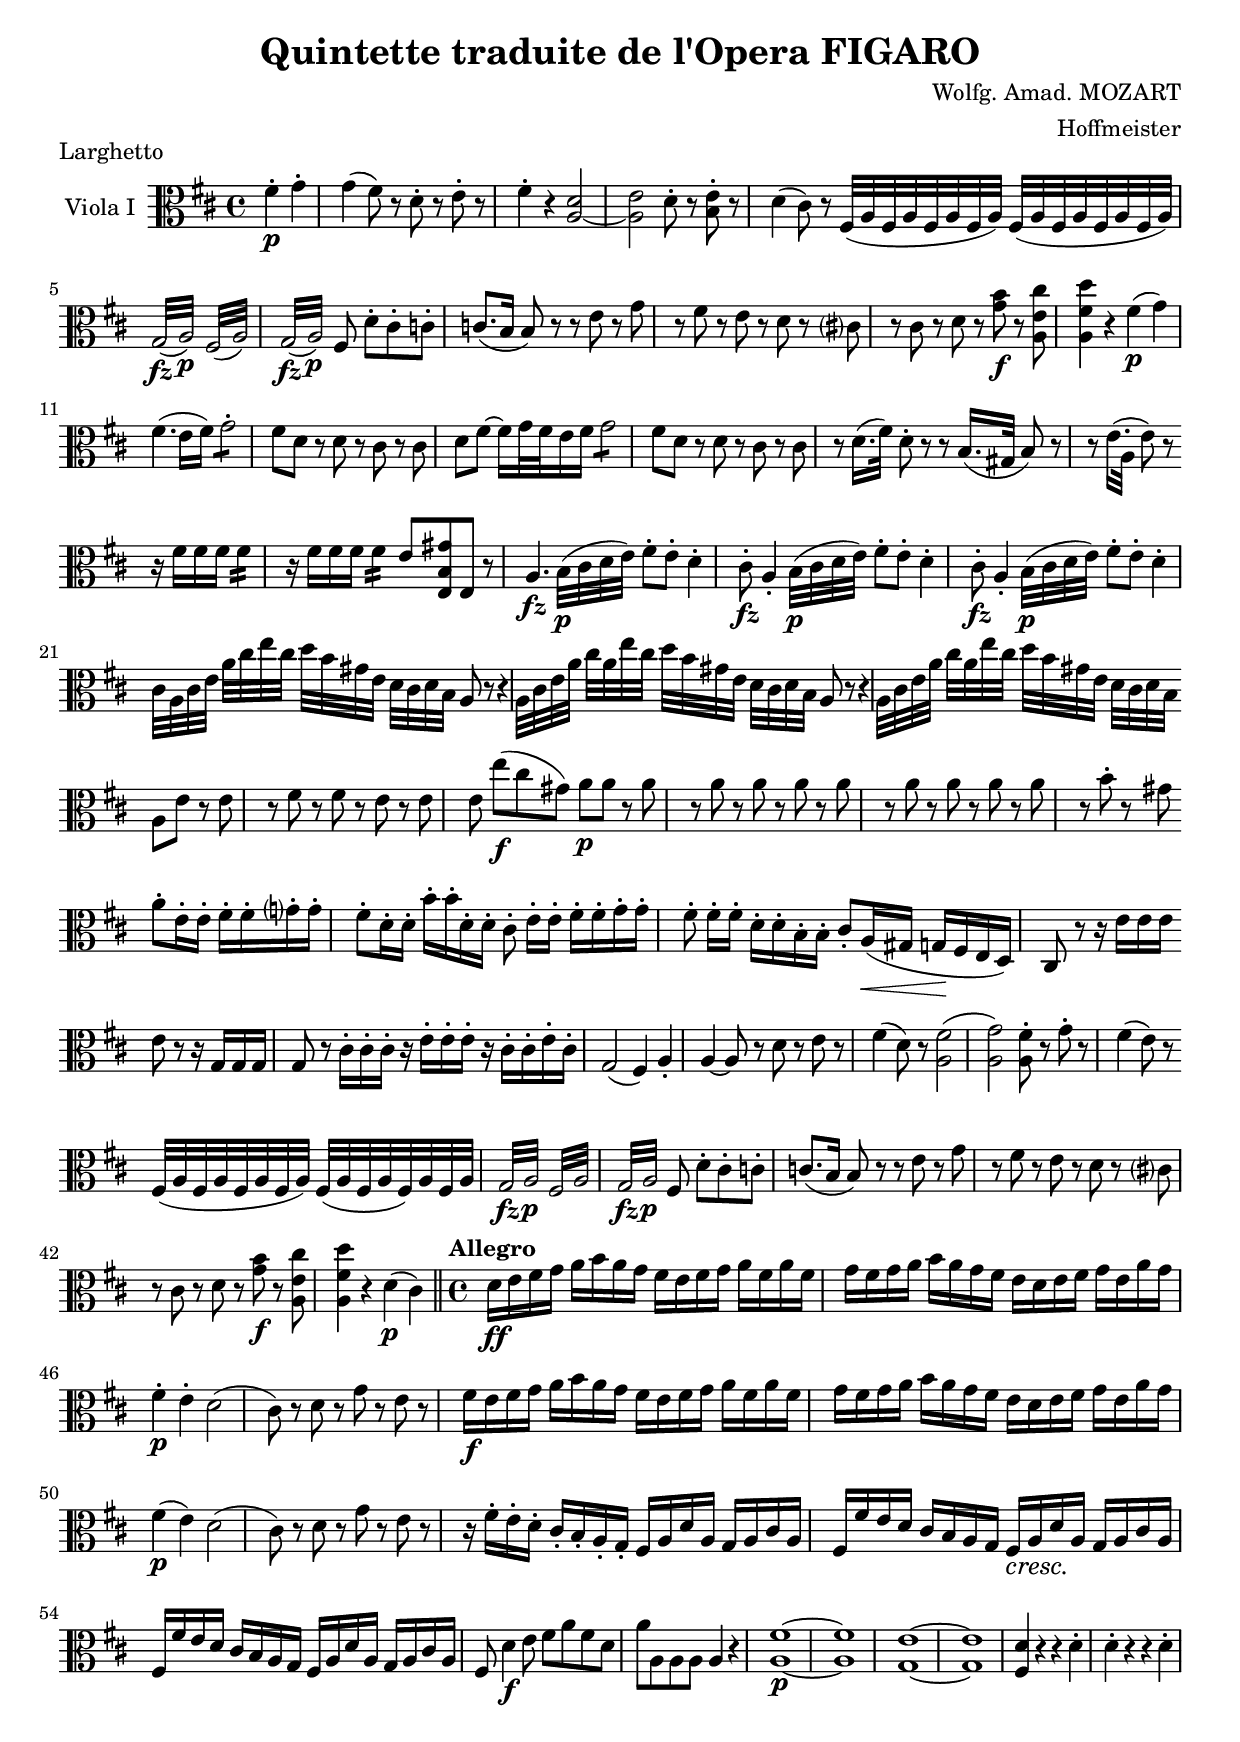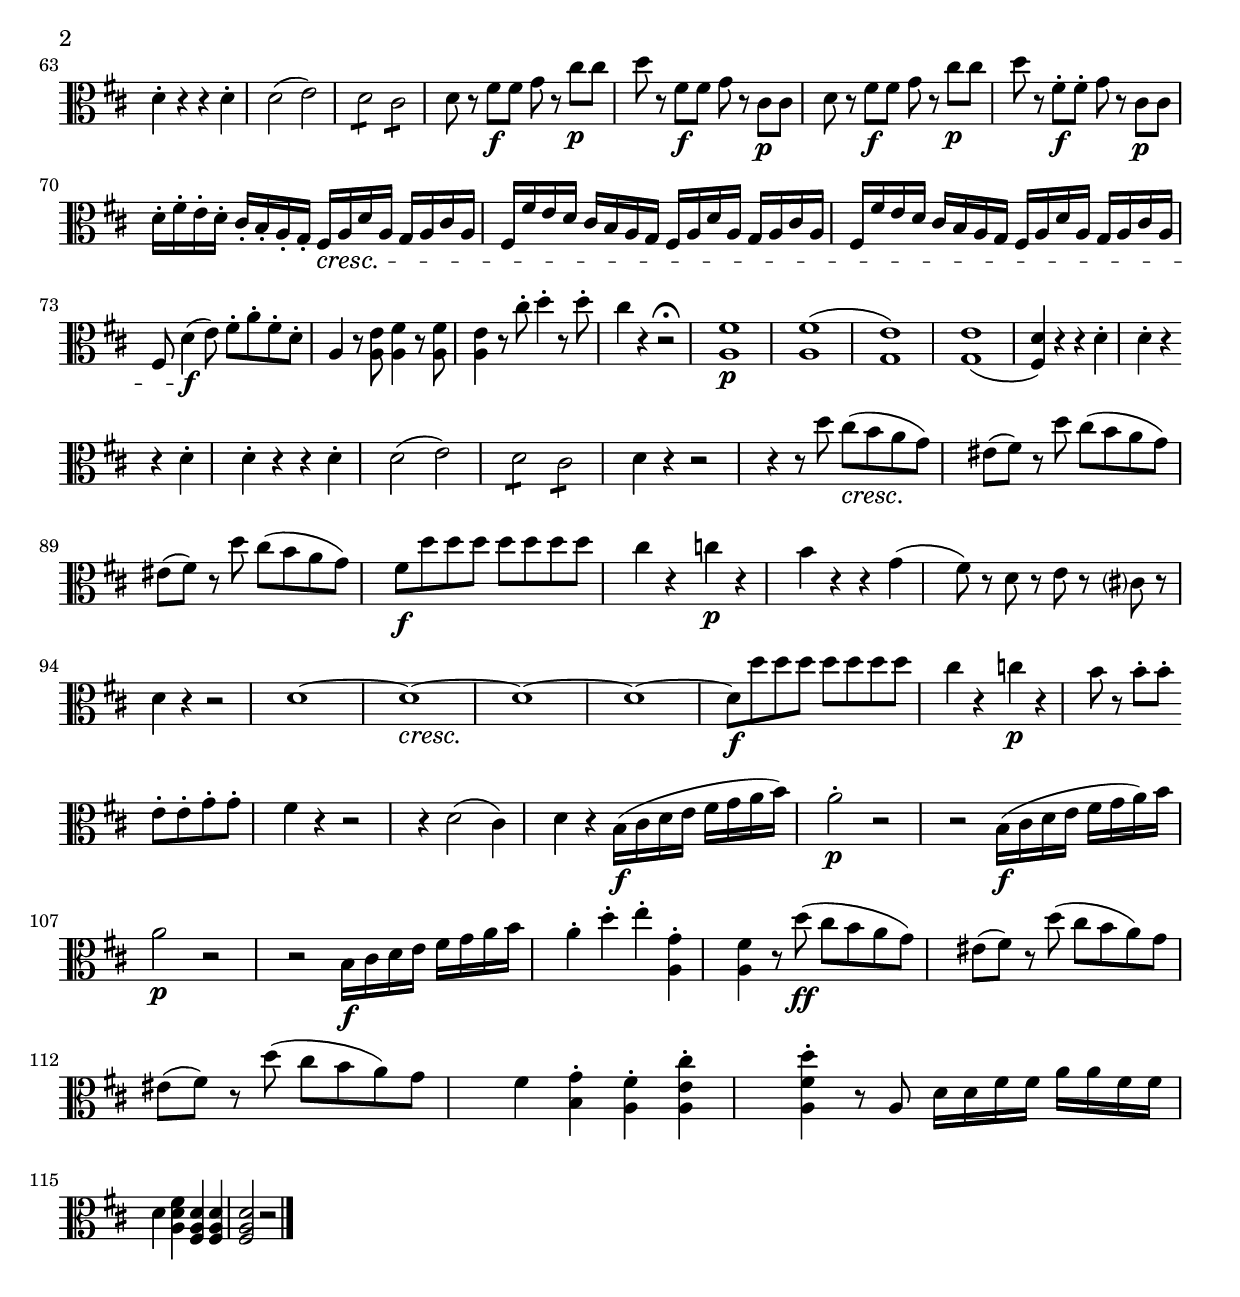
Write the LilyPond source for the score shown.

\version "2.18.2"
\language "english"

\header {
  title = "Quintette traduite de l'Opera FIGARO"
  composer = "Wolfg. Amad. MOZART"
  arranger = "Hoffmeister"
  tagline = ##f
}

\include "defs.ily"
\version "2.18.2"
\language "english"

violaI = \relative c' {
  \clef alto \key d \major \time 4/4
  \partial 2 fs4-.-\p g-. |
  g( fs8) r d-. r e-. r |
  fs4-. r <a, d>2~ |
  <a e'> d8-. r <b e>-. r |
  d4( cs8) r fs,32( a fs a fs a fs a) fs( a fs a fs a fs a) | \obr
  %% original line 2
  \repeat tremolo 8 { g32(-\fz a)-\p } \repeat tremolo 8 { fs( a) } |
  \repeat tremolo 8 { g32(-\fz a)-\p } fs8 d'-.[ cs-. c-.] |
  c8.( b16 b8) r r e r g |
  r fs r e r d r cs? |
  %% NOTE: original has an extra 8th rest (at the end?) of the bar.
  r cs r d r <g b>-\f r <a, e' cs'> |
  <a fs' d'>4 r fs'(-\p g) | \obr
  %% original line 3
  fs4.( e16 fs) g2:8-. |
  fs8 d r d r cs r cs |
  d fs~ fs16 g32 fs e16 fs g2:8 |
  fs8 d r d r cs r cs |
  r d16.( fs32) d8-. r r b16.( gs32 b8) r |
  r e16.( a,32 e'8) r \ombr
  %% original line 4
  r16 fs fs fs fs4:16 |
  r16 fs fs fs fs4:16 e8 <e, b' gs'> e r |
  a4.-\fz b32(-\p cs d e) fs8-. e-. d4-. |
  cs8-.-\fz a4-. b32(-\p cs d e) fs8-. e-. d4-. |
  cs8-.-\fz a4-. b32(-\p cs d e) fs8-. e-. d4-. | \obr
  %% original line 5
  cs32 a cs e a[ cs e cs] d b gs e d[ cs d b] a8 r r4 | \onbr
  a32 cs e a cs[ a e' cs] d[ b gs e] d cs d b a8 r r4 | \onbr
  a32 cs e a cs[ a e' cs] d[ b gs e] d cs d b \ombr
  %% original line 6
  a8 e' r e |
  r fs r fs r e r e |
  e e'([-\f cs gs]) a-\p a r a |
  r a r a r a r a |
  r a r a r a r a |
  r b-. r gs \ombr
  %% original line 7
  a8-. e16-. e-. fs-. fs-. g?-. g-. |
  fs8-. d16-. d-. b'-. b-. d,-. d-. cs8-.  e16[-. e]-. fs-. fs-. g-. g-. |
  fs8-. fs16[-. fs]-. d-. d-. b-. b-. cs8-. a16(-\< gs g-\! fs e d) |
  cs8 r r16 e'16 e e \ombr
  %% original line 8
  e8 r r16 g, g g |
  g8 r cs16-. cs-. cs-. r e-. e-. e-. r cs-. cs-. e-. cs-. |
  g2( fs4) a-. |
  a~ a8 r d r e r |
  fs4( d8) r <a fs'>2( |
  <a g'>) <a fs'>8-. r g'-. r8 | %NOTE: last 8th rest here was missing from original.
  fs4( e8) r \ombr
  %% original line 9
  fs,32( a fs a fs a fs a) fs( a fs a fs) a fs a |
  \repeat tremolo 8 { g32-\fz a-\p } \repeat tremolo 8 { fs a } |
  \repeat tremolo 8 { g32-\fz a-\p } fs8 d'-.[ cs-. c-.] |
  c8.( b16 b8) r r e r g |
  r fs r e r d r cs? | \obr
  %% original line 10
  r cs r d r <g b>-\f r <a, e' cs'> |
  <a fs' d'>4 r d(-\p cs) \bar "||"
  \set Score.tempoHideNote = ##t
  \time 4/4 \tempo "Allegro" 4=120 d16-\ff e fs g a b a g fs e fs g a fs a fs |
  g fs g a b a g fs e d e fs g e a g | \obr
  %% original line 11
  fs4-.-\p e-. d2( |
  cs8) r d r g r e r |
  fs16-\f e fs g a b a g fs e fs g a fs a fs |
  g fs g a b a g fs e d e fs g e a g | \obr
  %% original line 12 (last line of page 1)
  fs4(-\p e) d2( |
  cs8) r d r g r e r |
  r 16 fs-. e-. d-. cs-. b-. a-. g-. fs a d a g a cs a |
  \override DynamicTextSpanner.style = #'none
  fs fs' e d cs b a g fs-\cresc a d a g a cs a | \obr
  %% original line 1, page 2
  fs fs' e d cs b a g fs a d a g a cs a |
  fs8 d'4-\f e8 fs a fs d |
  a' a, a a a4 r |
  <a fs'>1~-\p |
  <a fs'>1 |
  <g e'>1~ |
  <g e'>1 |
  <fs d'>4 r r d'-. | \onbr
  d-. r r d-. | \obr
  %% original line 2
  d-. r r d-. |
  d2( e) |
  d2:8 cs: |
  d8 r fs-\f fs g r cs-\p cs |
  d r fs,-\f fs g r cs,-\p cs |
  d r fs-\f fs g r cs-\p cs |
  d r fs,-.-\f fs-. g r cs,-\p cs | \obr
  %% original line 3
  \override DynamicTextSpanner.style = #'dashed-line
  d16-. fs-. e-. d-. cs-. b -.a-. g-. fs-\cresc a d a g a cs a |
  fs fs' e d cs b a g fs a d a g a cs a |
  fs fs' e d cs b a g fs a d a g a cs a | \obr
  %% original line 4
  fs8 d'4(-\f e8) fs-. a-. fs-. d-. |
  a4 r8 <a e'> <a fs'>4 r8 <a fs'> |
  <a e'>4 r8 cs'-. d4-. r8 d-. |
  cs4 r r2-\fermata |
  <a, fs'>1-\p |
  <a fs'>1( |
  <g e'>1) |
  <g e'>1( |
  <fs d'>4) r r d'-. |
  d-. r \ombr
  %% original line 5
  r d-. |
  d-. r r d-. |
  d2( e) |
  d2:8 cs: |
  d4 r r2 |
  \override DynamicTextSpanner.style = #'none
  r4 r8 d'8 cs(-\cresc b a g) |
  es( fs) r d' cs( b a g) | \obr
  %% original line 6
  es( fs) r d' cs( b a g) |
  fs-\f d' d d d d d d |
  cs4 r c-\p r |
  b r r g( |
  fs8) r d r e r cs? r | \obr
  %% original line 7
  d4 r r2 |
  d1~ |
  d1~-\cresc |
  d1~ |
  d1~ |
  d8-\f d' d d d[ d d d] |
  cs4 r c-\p r |
  b8 r b-. b-. \ombr
  %% original line 8
  e,-. e-. g-. g-. |
  fs4 r r2 |
  r4 d2( cs4) |
  d4 r b16(-\f cs d e fs g a b) |
  a2-.-\p r2 |
  r2 b,16(-\f cs d e fs g a) b | \obr
  %% original line 9
  a2-\p r2 |
  r2 b,16-\f cs d e fs g a b |
  a4-. d-. e-. <a,, g'>-. |
  <a fs'> r8 d'8(-\ff cs b a g) |
  es( fs) r d'( cs b a) g | \obr
  %% original line 10
  es( fs) r d'( cs b a) g |
  fs4 <b, g'>-. <a fs'>-. <a e' cs'>-. |
  <a fs' d'>-. r8 a d16 d fs fs a a fs fs | \obr
  d4 <d a fs'> <fs, a d> <fs a d> | <fs a d>2 r2 \bar "|."
}


\book {
  \paper {
    #(set-paper-size "a4")
    % ragged-right = ##t
    ragged-last = ##t
  }
  \score {
    \header { piece = "Larghetto" }
    \new Staff \with { instrumentName = #"Viola I" } << \violaI >>
    \layout {
      \context {
        \Score
        \override SpacingSpanner.common-shortest-duration = #(ly:make-moment 1/1)
        %\override DynamicTextSpanner.style = #'none
      }
    }
    \midi { }
  }
}

